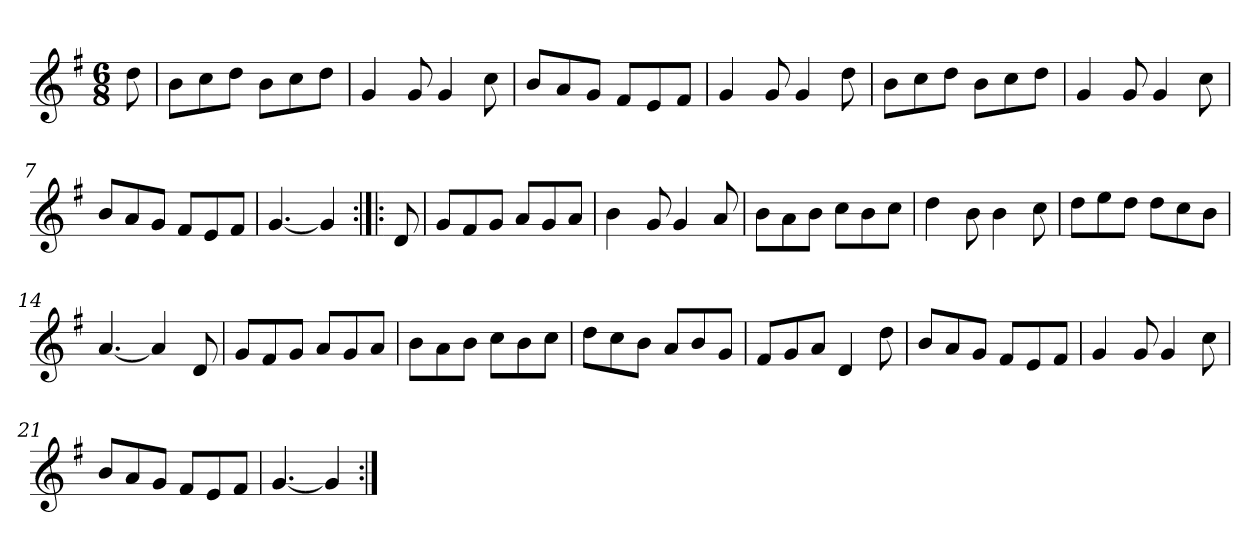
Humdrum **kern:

**kern
*part1
*staff1
*clefG2
*k[f#]
*G:
*M6/8
*MM120
=
8dd
=1
8b\L
8cc\
8dd\J
8b\L
8cc\
8dd\J
=2
4g
8g
4g
8cc
=3
8b/L
8a/
8g/J
8f#/L
8e/
8f#/J
=4
4g
8g
4g
8dd
=5
8b\L
8cc\
8dd\J
8b\L
8cc\
8dd\J
=6
4g
8g
4g
8cc
=7
8b/L
8a/
8g/J
8f#/L
8e/
8f#/J
=8
[4.g
4g]
=:|!|:
8d
=9
8g/L
8f#/
8g/J
8a/L
8g/
8a/J
=10
4b
8g
4g
8a
=11
8b\L
8a\
8b\J
8cc\L
8b\
8cc\J
=12
4dd
8b
4b
8cc
=13
8dd\L
8ee\
8dd\J
8dd\L
8cc\
8b\J
=14
[4.a
4a]
8d
=15
8g/L
8f#/
8g/J
8a/L
8g/
8a/J
=16
8b\L
8a\
8b\J
8cc\L
8b\
8cc\J
=17
8dd\L
8cc\
8b\J
8a/L
8b/
8g/J
=18
8f#/L
8g/
8a/J
4d
8dd
=19
8b/L
8a/
8g/J
8f#/L
8e/
8f#/J
=20
4g
8g
4g
8cc
=21
8b/L
8a/
8g/J
8f#/L
8e/
8f#/J
=22
[4.g
4g]
=:|!
*-
